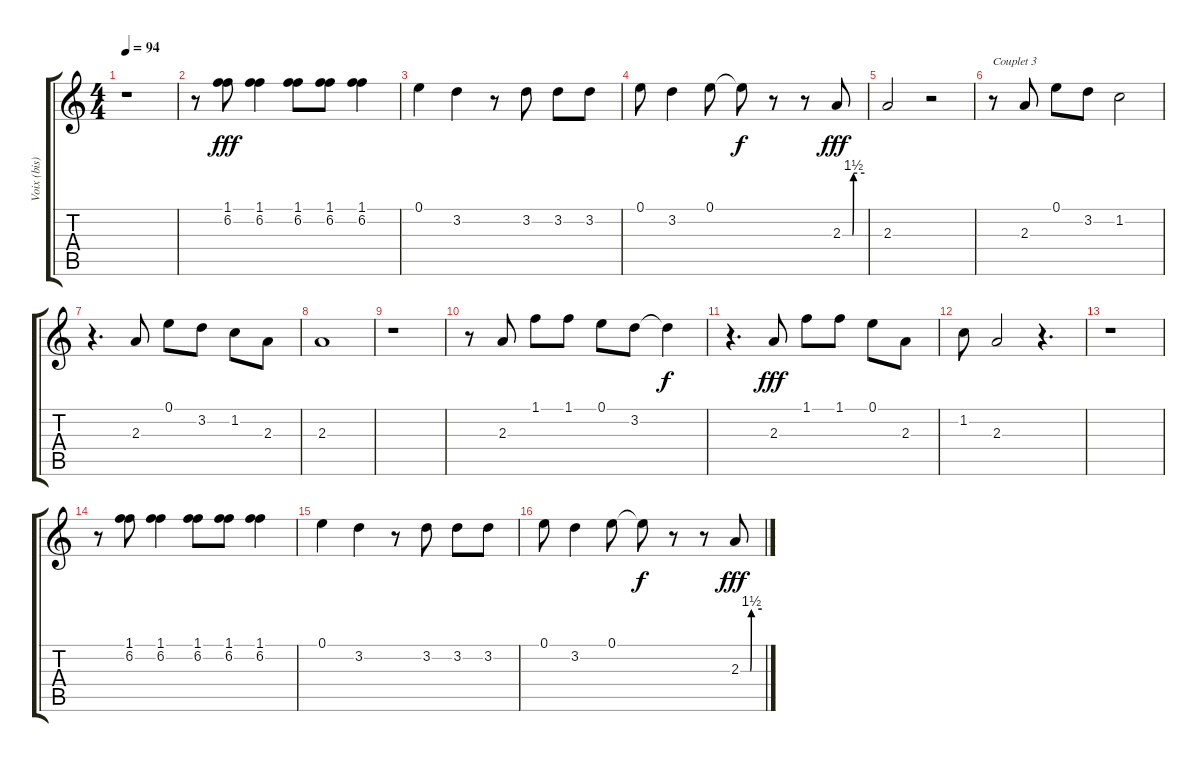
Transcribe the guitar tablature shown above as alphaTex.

\track ("Voix (bis)" "Voix (bis)") {instrument lead6voice}
\staff {score tabs}
\tuning (E5 B4 G4 D4 A3 E3) {hide}
\ts (4 4)
\tempo 94
\clef g2
\ks c
r.1{dy fff} |
r.8 (1.1 6.2).8 (1.1 6.2).4 (1.1 6.2).8 (1.1 6.2).8 (1.1 6.2).4 |
0.1.4 3.2.4 r.8 3.2.8 3.2.8 3.2.8 |
0.1.8 3.2.4 0.1.8 0.1{t}.8{dy f} r.8 r.8 2.3{be (custom 0 0 28 0 30 6 60 6)}.8{dy fff} |
2.3.2 r.2 |
r.8{txt "Couplet 3"} 2.3.8 0.1.8 3.2.8 1.2.2 |
r.4{d} 2.3.8 0.1.8 3.2.8 1.2.8 2.3.8 |
2.3.1 |
r.1 |
r.8 2.3.8 1.1.8 1.1.8 0.1.8 3.2.8 3.2{t}.4{dy f} |
r.4{d} 2.3.8{dy fff} 1.1.8 1.1.8 0.1.8 2.3.8 |
1.2.8 2.3.2 r.4{d} |
r.1 |
r.8 (1.1 6.2).8 (1.1 6.2).4 (1.1 6.2).8 (1.1 6.2).8 (1.1 6.2).4 |
0.1.4 3.2.4 r.8 3.2.8 3.2.8 3.2.8 |
0.1.8 3.2.4 0.1.8 0.1{t}.8{dy f} r.8 r.8 2.3{be (custom 0 0 28 0 30 6 60 6)}.8{dy fff}
